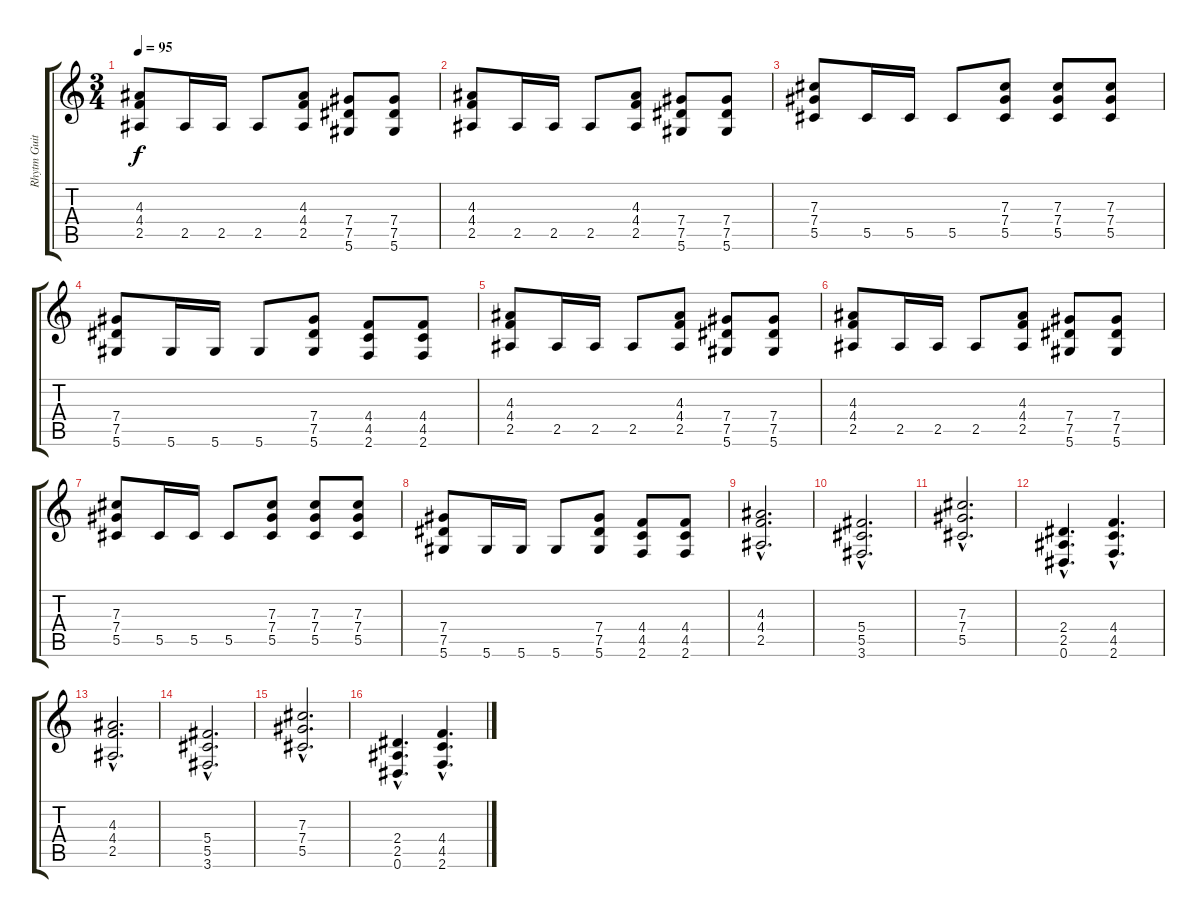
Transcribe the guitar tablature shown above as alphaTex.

\track ("Rhytm Guitar" "Rhytm Guit") {instrument distortionguitar}
\staff {score tabs}
\tuning (Eb4 Bb3 Gb3 Db3 Ab2 Eb2) {hide}
\ts (3 4)
\tempo 95
\clef g2
\ks c
(4.3 4.4 2.5).8{dy f} 2.5.16 2.5.16 2.5.8 (4.3 4.4 2.5).8 (7.4 7.5 5.6).8 (7.4 7.5 5.6).8 |
(4.3 4.4 2.5).8 2.5.16 2.5.16 2.5.8 (4.3 4.4 2.5).8 (7.4 7.5 5.6).8 (7.4 7.5 5.6).8 |
(7.3 7.4 5.5).8 5.5.16 5.5.16 5.5.8 (7.3 7.4 5.5).8 (7.3 7.4 5.5).8 (7.3 7.4 5.5).8 |
(7.4 7.5 5.6).8 5.6.16 5.6.16 5.6.8 (7.4 7.5 5.6).8 (4.4 4.5 2.6).8 (4.4 4.5 2.6).8 |
(4.3 4.4 2.5).8 2.5.16 2.5.16 2.5.8 (4.3 4.4 2.5).8 (7.4 7.5 5.6).8 (7.4 7.5 5.6).8 |
(4.3 4.4 2.5).8 2.5.16 2.5.16 2.5.8 (4.3 4.4 2.5).8 (7.4 7.5 5.6).8 (7.4 7.5 5.6).8 |
(7.3 7.4 5.5).8 5.5.16 5.5.16 5.5.8 (7.3 7.4 5.5).8 (7.3 7.4 5.5).8 (7.3 7.4 5.5).8 |
(7.4 7.5 5.6).8 5.6.16 5.6.16 5.6.8 (7.4 7.5 5.6).8 (4.4 4.5 2.6).8 (4.4 4.5 2.6).8 |
(4.3{hac} 4.4{hac} 2.5{hac}).2{d} |
(5.4{hac} 5.5{hac} 3.6{hac}).2{d} |
(7.3{hac} 7.4{hac} 5.5{hac}).2{d} |
(2.4{hac} 2.5{hac} 0.6{hac}).4{d} (4.4{hac} 4.5{hac} 2.6{hac}).4{d} |
(4.3{hac} 4.4{hac} 2.5{hac}).2{d} |
(5.4{hac} 5.5{hac} 3.6{hac}).2{d} |
(7.3{hac} 7.4{hac} 5.5{hac}).2{d} |
(2.4{hac} 2.5{hac} 0.6{hac}).4{d} (4.4{hac} 4.5{hac} 2.6{hac}).4{d}
